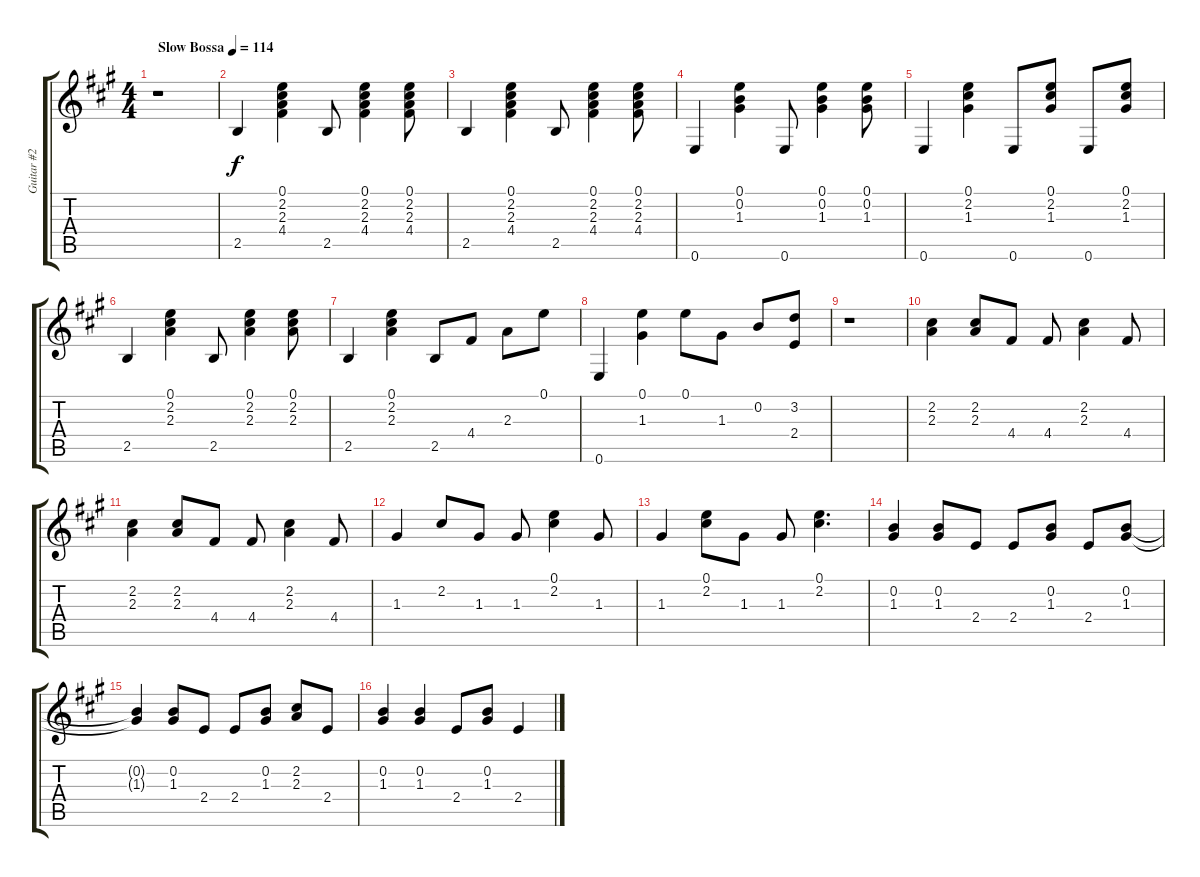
\track ("Guitar #2" "Guitar #2") {instrument acousticguitarnylon}
\staff {score tabs}
\tuning (E4 B3 G3 D3 A2 E2) {hide}
\ts (4 4)
\tempo (114 "Slow Bossa")
\clef g2
\ks a
r.1{dy f instrument acousticguitarnylon} |
2.5.4 (0.1 2.2 2.3 4.4).4 2.5.8 (0.1 2.2 2.3 4.4).4 (0.1 2.2 2.3 4.4).8 |
2.5.4 (0.1 2.2 2.3 4.4).4 2.5.8 (0.1 2.2 2.3 4.4).4 (0.1 2.2 2.3 4.4).8 |
0.6.4 (0.1 0.2 1.3).4 0.6.8 (0.1 0.2 1.3).4 (0.1 0.2 1.3).8 |
0.6.4 (0.1 2.2 1.3).4 0.6.8 (0.1 2.2 1.3).8 0.6.8 (0.1 2.2 1.3).8 |
2.5.4 (0.1 2.2 2.3).4 2.5.8 (0.1 2.2 2.3).4 (0.1 2.2 2.3).8 |
2.5.4 (0.1 2.2 2.3).4 2.5.8 4.4.8 2.3.8 0.1.8 |
0.6.4 (0.1 1.3).4 0.1.8 1.3.8 0.2.8 (3.2 2.4).8 |
r.1 |
(2.2 2.3).4 (2.2 2.3).8 4.4.8 4.4.8 (2.2 2.3).4 4.4.8 |
(2.2 2.3).4 (2.2 2.3).8 4.4.8 4.4.8 (2.2 2.3).4 4.4.8 |
1.3.4 2.2.8 1.3.8 1.3.8 (0.1 2.2).4 1.3.8 |
1.3.4 (0.1 2.2).8 1.3.8 1.3.8 (0.1 2.2).4{d} |
(0.2 1.3).4 (0.2 1.3).8 2.4.8 2.4.8 (0.2 1.3).8 2.4.8 (0.2 1.3).8 |
(0.2{t} 1.3{t}).4 (0.2 1.3).8 2.4.8 2.4.8 (0.2 1.3).8 (2.2 2.3).8 2.4.8 |
(0.2 1.3).4 (0.2 1.3).4 2.4.8 (0.2 1.3).8 2.4.4
